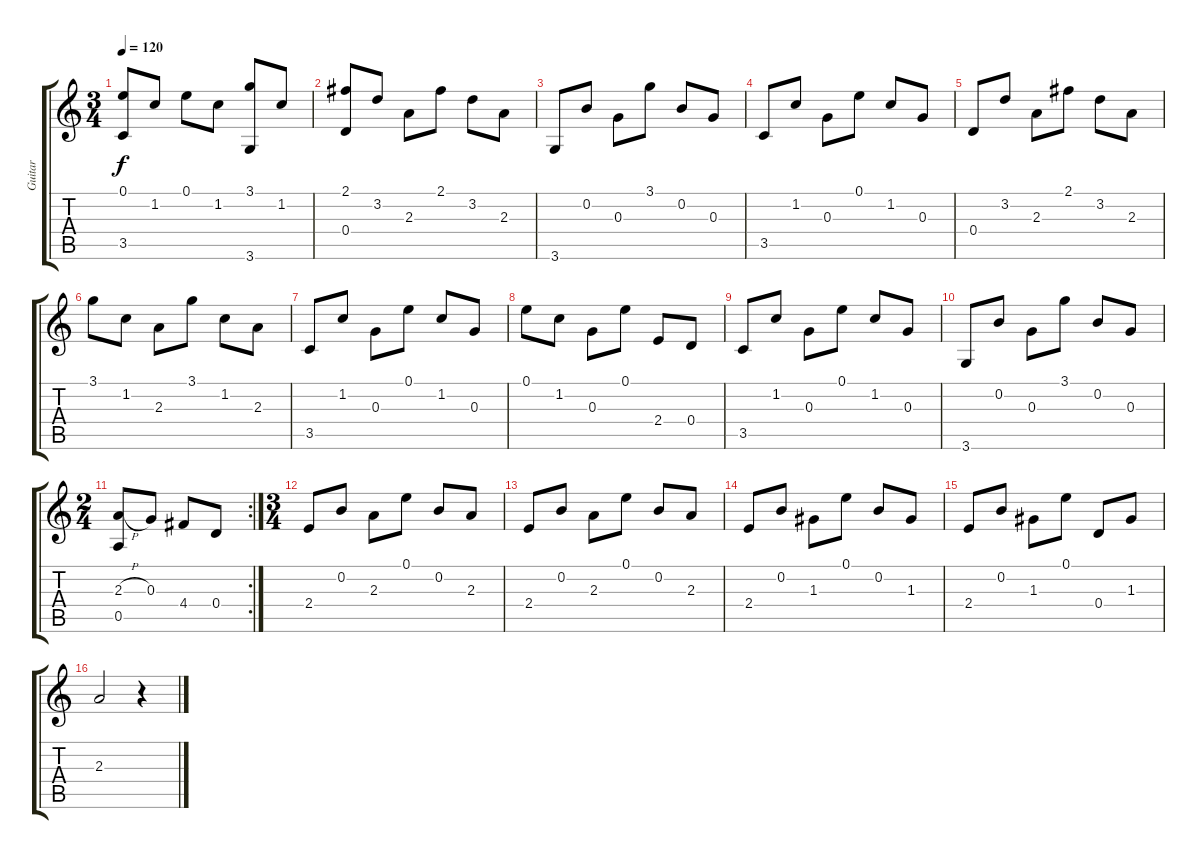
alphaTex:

\track ("Guitar" "Guitar") {instrument acousticguitarsteel}
\staff {score tabs}
\tuning (E4 B3 G3 D3 A2 E2) {hide}
\ts (3 4)
\tempo 120
\clef g2
\ks c
(0.1 3.5).8{dy f} 1.2.8 0.1.8 1.2.8 (3.1 3.6).8 1.2.8 |
(2.1 0.4).8 3.2.8 2.3.8 2.1.8 3.2.8 2.3.8 |
3.6.8 0.2.8 0.3.8 3.1.8 0.2.8 0.3.8 |
3.5.8 1.2.8 0.3.8 0.1.8 1.2.8 0.3.8 |
0.4.8 3.2.8 2.3.8 2.1.8 3.2.8 2.3.8 |
3.1.8 1.2.8 2.3.8 3.1.8 1.2.8 2.3.8 |
3.5.8 1.2.8 0.3.8 0.1.8 1.2.8 0.3.8 |
0.1.8 1.2.8 0.3.8 0.1.8 2.4.8 0.4.8 |
3.5.8 1.2.8 0.3.8 0.1.8 1.2.8 0.3.8 |
3.6.8 0.2.8 0.3.8 3.1.8 0.2.8 0.3.8 |
\rc 2
\ts (2 4)
(2.3{h} 0.5).8 0.3.8 4.4.8 0.4.8 |
\ts (3 4)
2.4.8 0.2.8 2.3.8 0.1.8 0.2.8 2.3.8 |
2.4.8 0.2.8 2.3.8 0.1.8 0.2.8 2.3.8 |
2.4.8 0.2.8 1.3.8 0.1.8 0.2.8 1.3.8 |
2.4.8 0.2.8 1.3.8 0.1.8 0.4.8 1.3.8 |
2.3.2 r.4
